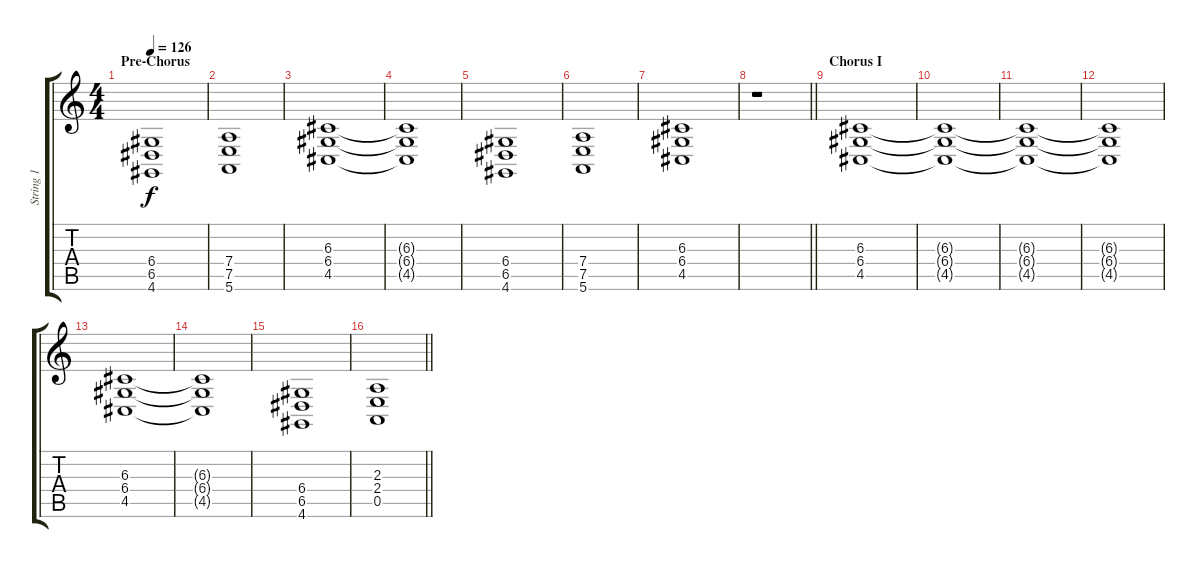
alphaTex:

\track ("String 1" "String 1") {instrument synthstrings1}
\staff {score tabs}
\tuning (E4 B3 G3 D3 A2 E2) {hide}
\ts (4 4)
\section ("" "Pre-Chorus")
\tempo 126
\clef g2
\ks c
(6.4 6.5 4.6).1{dy f} |
(7.4 7.5 5.6).1 |
(6.3 6.4 4.5).1 |
(6.3{t} 6.4{t} 4.5{t}).1 |
(6.4 6.5 4.6).1 |
(7.4 7.5 5.6).1 |
(6.3 6.4 4.5).1 |
\barLineRight lightlight
r.1 |
\section ("" "Chorus I")
(6.3 6.4 4.5).1 |
(6.3{t} 6.4{t} 4.5{t}).1 |
(6.3{t} 6.4{t} 4.5{t}).1 |
(6.3{t} 6.4{t} 4.5{t}).1 |
(6.3 6.4 4.5).1 |
(6.3{t} 6.4{t} 4.5{t}).1 |
(6.4 6.5 4.6).1 |
\barLineRight lightlight
(2.3 2.4 0.5).1
